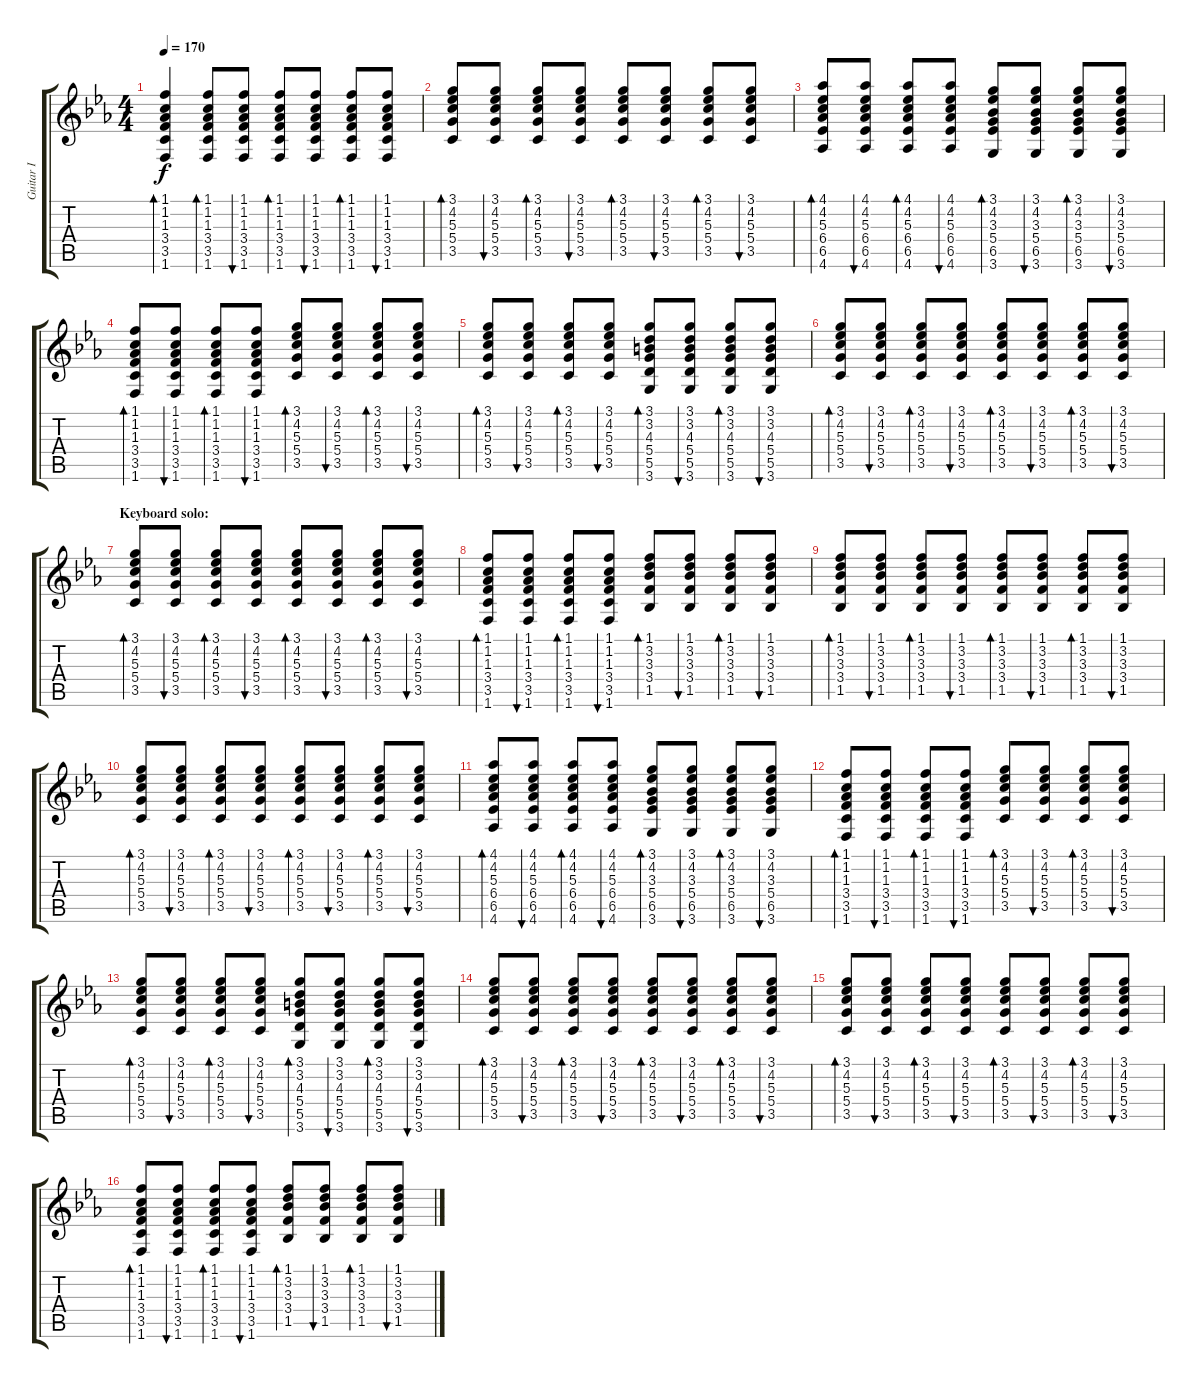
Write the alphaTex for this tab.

\track ("Guitar I" "Guitar I") {instrument acousticguitarsteel}
\staff {score tabs}
\tuning (E4 B3 G3 D3 A2 E2) {hide}
\ts (4 4)
\tempo 170
\clef g2
\ks cminor
(1.1 1.2 1.3 3.4 3.5 1.6).4{bd 240 dy f} (1.1 1.2 1.3 3.4 3.5 1.6).8{bd 120} (1.1 1.2 1.3 3.4 3.5 1.6).8{bu 120} (1.1 1.2 1.3 3.4 3.5 1.6).8{bd 120} (1.1 1.2 1.3 3.4 3.5 1.6).8{bu 120} (1.1 1.2 1.3 3.4 3.5 1.6).8{bd 120} (1.1 1.2 1.3 3.4 3.5 1.6).8{bu 120} |
(3.1 4.2 5.3 5.4 3.5).8{bd 120} (3.1 4.2 5.3 5.4 3.5).8{bu 120} (3.1 4.2 5.3 5.4 3.5).8{bd 120} (3.1 4.2 5.3 5.4 3.5).8{bu 120} (3.1 4.2 5.3 5.4 3.5).8{bd 120} (3.1 4.2 5.3 5.4 3.5).8{bu 120} (3.1 4.2 5.3 5.4 3.5).8{bd 120} (3.1 4.2 5.3 5.4 3.5).8{bu 120} |
(4.1 4.2 5.3 6.4 6.5 4.6).8{bd 120} (4.1 4.2 5.3 6.4 6.5 4.6).8{bu 120} (4.1 4.2 5.3 6.4 6.5 4.6).8{bd 120} (4.1 4.2 5.3 6.4 6.5 4.6).8{bu 120} (3.1 4.2 3.3 5.4 6.5 3.6).8{bd 120} (3.1 4.2 3.3 5.4 6.5 3.6).8{bu 120} (3.1 4.2 3.3 5.4 6.5 3.6).8{bd 120} (3.1 4.2 3.3 5.4 6.5 3.6).8{bu 120} |
(1.1 1.2 1.3 3.4 3.5 1.6).8{bd 120} (1.1 1.2 1.3 3.4 3.5 1.6).8{bu 120} (1.1 1.2 1.3 3.4 3.5 1.6).8{bd 120} (1.1 1.2 1.3 3.4 3.5 1.6).8{bu 120} (3.1 4.2 5.3 5.4 3.5).8{bd 120} (3.1 4.2 5.3 5.4 3.5).8{bu 120} (3.1 4.2 5.3 5.4 3.5).8{bd 120} (3.1 4.2 5.3 5.4 3.5).8{bu 120} |
(3.1 4.2 5.3 5.4 3.5).8{bd 120} (3.1 4.2 5.3 5.4 3.5).8{bu 120} (3.1 4.2 5.3 5.4 3.5).8{bd 120} (3.1 4.2 5.3 5.4 3.5).8{bu 120} (3.1 3.2 4.3 5.4 5.5 3.6).8{bd 120} (3.1 3.2 4.3 5.4 5.5 3.6).8{bu 120} (3.1 3.2 4.3 5.4 5.5 3.6).8{bd 120} (3.1 3.2 4.3 5.4 5.5 3.6).8{bu 120} |
(3.1 4.2 5.3 5.4 3.5).8{bd 120 volume 8} (3.1 4.2 5.3 5.4 3.5).8{bu 120} (3.1 4.2 5.3 5.4 3.5).8{bd 120} (3.1 4.2 5.3 5.4 3.5).8{bu 120} (3.1 4.2 5.3 5.4 3.5).8{bd 120} (3.1 4.2 5.3 5.4 3.5).8{bu 120} (3.1 4.2 5.3 5.4 3.5).8{bd 120} (3.1 4.2 5.3 5.4 3.5).8{bu 120} |
\section ("" "Keyboard solo:")
(3.1 4.2 5.3 5.4 3.5).8{bd 120} (3.1 4.2 5.3 5.4 3.5).8{bu 120} (3.1 4.2 5.3 5.4 3.5).8{bd 120} (3.1 4.2 5.3 5.4 3.5).8{bu 120} (3.1 4.2 5.3 5.4 3.5).8{bd 120} (3.1 4.2 5.3 5.4 3.5).8{bu 120} (3.1 4.2 5.3 5.4 3.5).8{bd 120} (3.1 4.2 5.3 5.4 3.5).8{bu 120} |
(1.1 1.2 1.3 3.4 3.5 1.6).8{bd 120} (1.1 1.2 1.3 3.4 3.5 1.6).8{bu 120} (1.1 1.2 1.3 3.4 3.5 1.6).8{bd 120} (1.1 1.2 1.3 3.4 3.5 1.6).8{bu 120} (1.1 3.2 3.3 3.4 1.5).8{bd 120} (1.1 3.2 3.3 3.4 1.5).8{bu 120} (1.1 3.2 3.3 3.4 1.5).8{bd 120} (1.1 3.2 3.3 3.4 1.5).8{bu 120} |
(1.1 3.2 3.3 3.4 1.5).8{bd 120} (1.1 3.2 3.3 3.4 1.5).8{bu 120} (1.1 3.2 3.3 3.4 1.5).8{bd 120} (1.1 3.2 3.3 3.4 1.5).8{bu 120} (1.1 3.2 3.3 3.4 1.5).8{bd 120} (1.1 3.2 3.3 3.4 1.5).8{bu 120} (1.1 3.2 3.3 3.4 1.5).8{bd 120} (1.1 3.2 3.3 3.4 1.5).8{bu 120} |
(3.1 4.2 5.3 5.4 3.5).8{bd 120} (3.1 4.2 5.3 5.4 3.5).8{bu 120} (3.1 4.2 5.3 5.4 3.5).8{bd 120} (3.1 4.2 5.3 5.4 3.5).8{bu 120} (3.1 4.2 5.3 5.4 3.5).8{bd 120} (3.1 4.2 5.3 5.4 3.5).8{bu 120} (3.1 4.2 5.3 5.4 3.5).8{bd 120} (3.1 4.2 5.3 5.4 3.5).8{bu 120} |
(4.1 4.2 5.3 6.4 6.5 4.6).8{bd 120} (4.1 4.2 5.3 6.4 6.5 4.6).8{bu 120} (4.1 4.2 5.3 6.4 6.5 4.6).8{bd 120} (4.1 4.2 5.3 6.4 6.5 4.6).8{bu 120} (3.1 4.2 3.3 5.4 6.5 3.6).8{bd 120} (3.1 4.2 3.3 5.4 6.5 3.6).8{bu 120} (3.1 4.2 3.3 5.4 6.5 3.6).8{bd 120} (3.1 4.2 3.3 5.4 6.5 3.6).8{bu 120} |
(1.1 1.2 1.3 3.4 3.5 1.6).8{bd 120} (1.1 1.2 1.3 3.4 3.5 1.6).8{bu 120} (1.1 1.2 1.3 3.4 3.5 1.6).8{bd 120} (1.1 1.2 1.3 3.4 3.5 1.6).8{bu 120} (3.1 4.2 5.3 5.4 3.5).8{bd 120} (3.1 4.2 5.3 5.4 3.5).8{bu 120} (3.1 4.2 5.3 5.4 3.5).8{bd 120} (3.1 4.2 5.3 5.4 3.5).8{bu 120} |
(3.1 4.2 5.3 5.4 3.5).8{bd 120} (3.1 4.2 5.3 5.4 3.5).8{bu 120} (3.1 4.2 5.3 5.4 3.5).8{bd 120} (3.1 4.2 5.3 5.4 3.5).8{bu 120} (3.1 3.2 4.3 5.4 5.5 3.6).8{bd 120} (3.1 3.2 4.3 5.4 5.5 3.6).8{bu 120} (3.1 3.2 4.3 5.4 5.5 3.6).8{bd 120} (3.1 3.2 4.3 5.4 5.5 3.6).8{bu 120} |
(3.1 4.2 5.3 5.4 3.5).8{bd 120} (3.1 4.2 5.3 5.4 3.5).8{bu 120} (3.1 4.2 5.3 5.4 3.5).8{bd 120} (3.1 4.2 5.3 5.4 3.5).8{bu 120} (3.1 4.2 5.3 5.4 3.5).8{bd 120} (3.1 4.2 5.3 5.4 3.5).8{bu 120} (3.1 4.2 5.3 5.4 3.5).8{bd 120} (3.1 4.2 5.3 5.4 3.5).8{bu 120} |
(3.1 4.2 5.3 5.4 3.5).8{bd 120} (3.1 4.2 5.3 5.4 3.5).8{bu 120} (3.1 4.2 5.3 5.4 3.5).8{bd 120} (3.1 4.2 5.3 5.4 3.5).8{bu 120} (3.1 4.2 5.3 5.4 3.5).8{bd 120} (3.1 4.2 5.3 5.4 3.5).8{bu 120} (3.1 4.2 5.3 5.4 3.5).8{bd 120} (3.1 4.2 5.3 5.4 3.5).8{bu 120} |
(1.1 1.2 1.3 3.4 3.5 1.6).8{bd 120} (1.1 1.2 1.3 3.4 3.5 1.6).8{bu 120} (1.1 1.2 1.3 3.4 3.5 1.6).8{bd 120} (1.1 1.2 1.3 3.4 3.5 1.6).8{bu 120} (1.1 3.2 3.3 3.4 1.5).8{bd 120} (1.1 3.2 3.3 3.4 1.5).8{bu 120} (1.1 3.2 3.3 3.4 1.5).8{bd 120} (1.1 3.2 3.3 3.4 1.5).8{bu 120}
